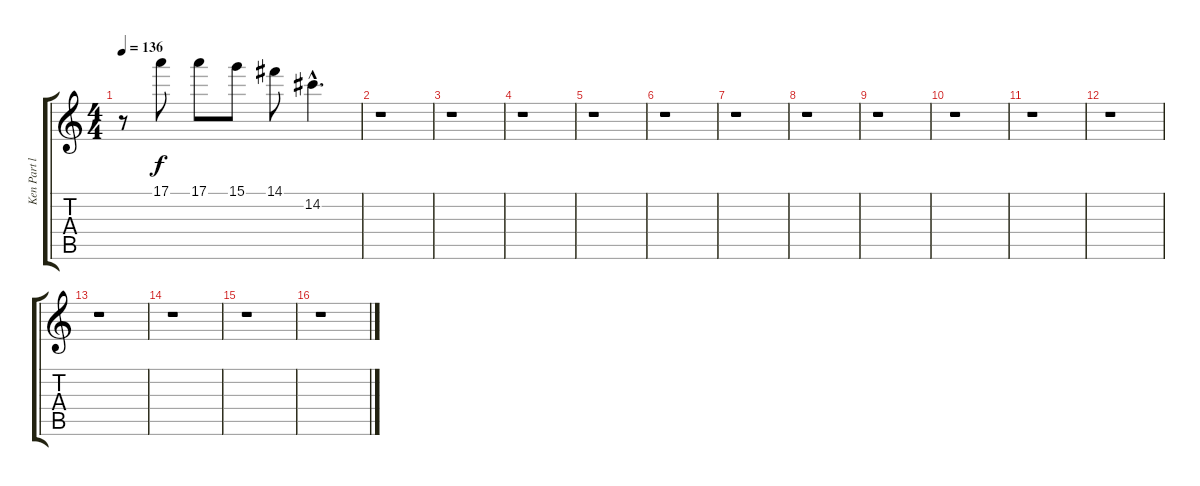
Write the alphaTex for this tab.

\track ("Ken Part l" "Ken Part l") {instrument overdrivenguitar}
\staff {score tabs}
\tuning (E4 B3 G3 D3 A2 E2) {hide}
\ts (4 4)
\tempo 136
\clef g2
\ks c
r.8{dy f} 17.1.8 17.1.8 15.1.8 14.1.8 14.2{hac}.4{d} |
r.1 |
r.1 |
r.1 |
r.1 |
r.1 |
r.1 |
r.1 |
r.1 |
r.1 |
r.1 |
r.1 |
r.1 |
r.1 |
r.1 |
r.1
